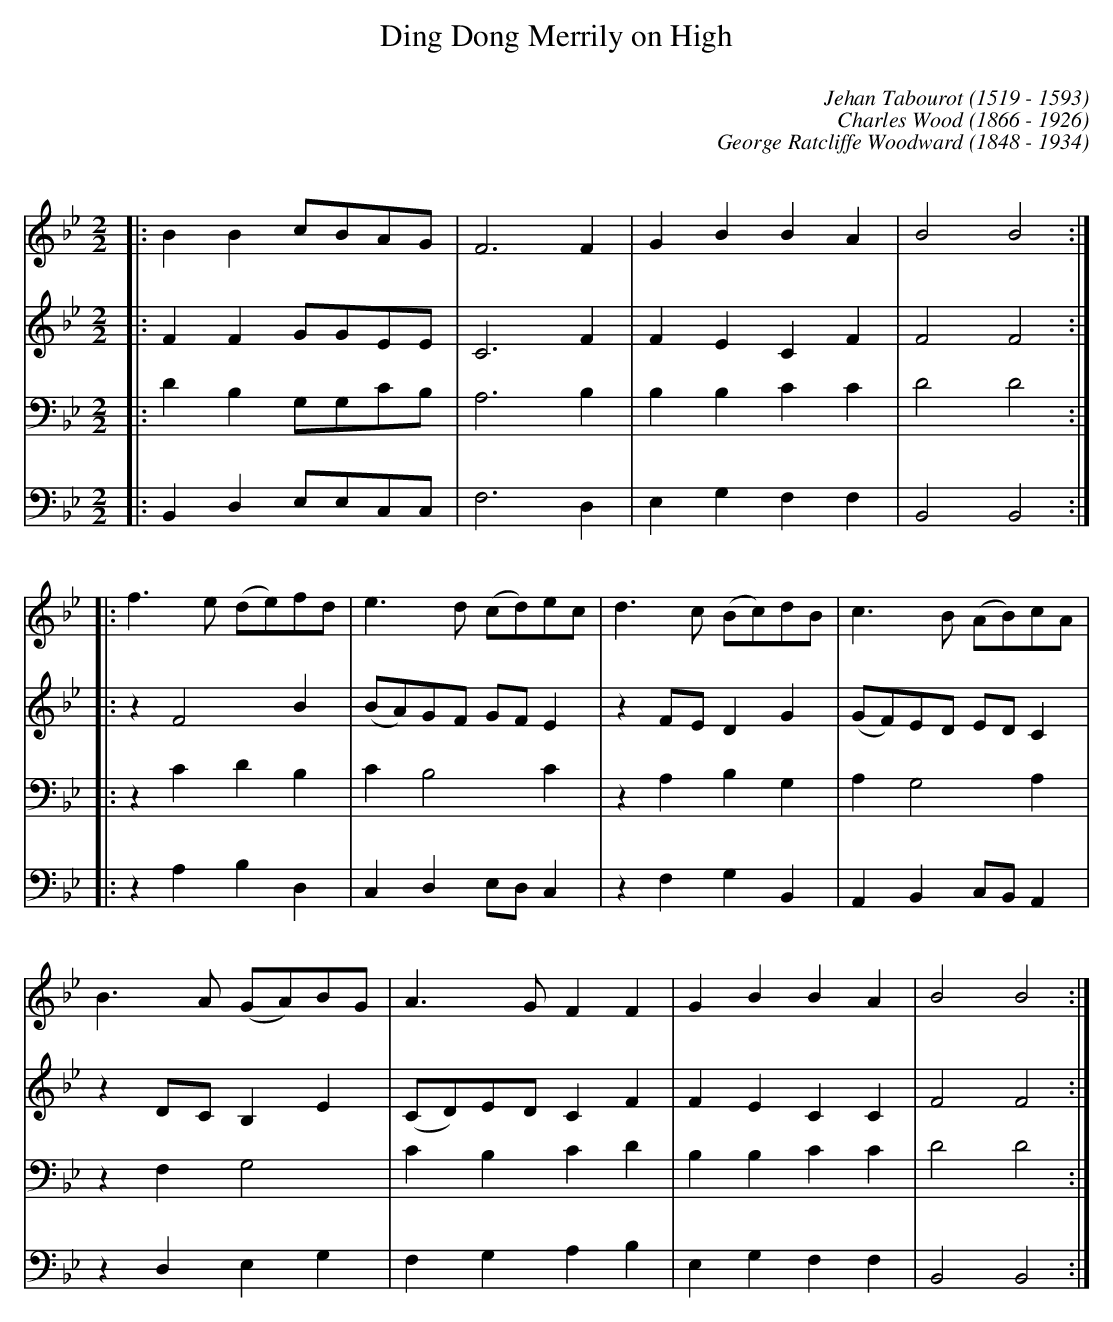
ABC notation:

X:1
C:
T:Ding Dong Merrily on High
C:Jehan Tabourot (1519 - 1593)
C:Charles Wood (1866 - 1926)
C:George Ratcliffe Woodward (1848 - 1934)
C:
M:2/2
L:1/8
K:Bbmaj
V:1
|: B2B2 cBAG | F6F2 | G2B2 B2A2 | B4 B4 :|
|: f2>e2 (de)fd | e2>d2 (cd)ec | d2>c2 (Bc)dB | c2>B2 (AB)cA |
B2>A2 (GA)BG | A2>G2 F2F2 | G2B2 B2A2 | B4 B4 :|
V:2
|: F2F2 GGEE | C6F2 | F2E2 C2F2 | F4F4 :|
|: z2F4B2 | (BA)GF GFE2 | z2FE D2G2 | (GF)ED EDC2 |
z2DC B,2E2 | (CD)ED C2F2 | F2E2 C2C2 | F4 F4 :|
V:3
K: sopran
|: D2B,2 G,G,CB, | A,6B,2  | B,2B,2 C2C2 | D4D4 :|
|: z2C2 D2B,2 | C2B,4C2 | z2A,2 B,2G,2 | A,2G,4A,2 |
z2F,2 G,4 | C2B,2 C2D2 | B,2B,2 C2C2 | D4 D4 :|
V:4
|: B,,2D,2 E,E,C,C, | F,6D,2 | E,2G,2 F,2F,2 | B,,4B,,4 :|
|: z2A,2 B,2D,2 | C,2D,2 E,D,C,2 | z2F,2 G,2B,,2 | A,,2B,,2 C,B,,A,,2 |
z2D,2 E,2G,2 | F,2G,2 A,2B,2 | E,2G,2 F,2F,2 | B,,4 B,,4 :|
